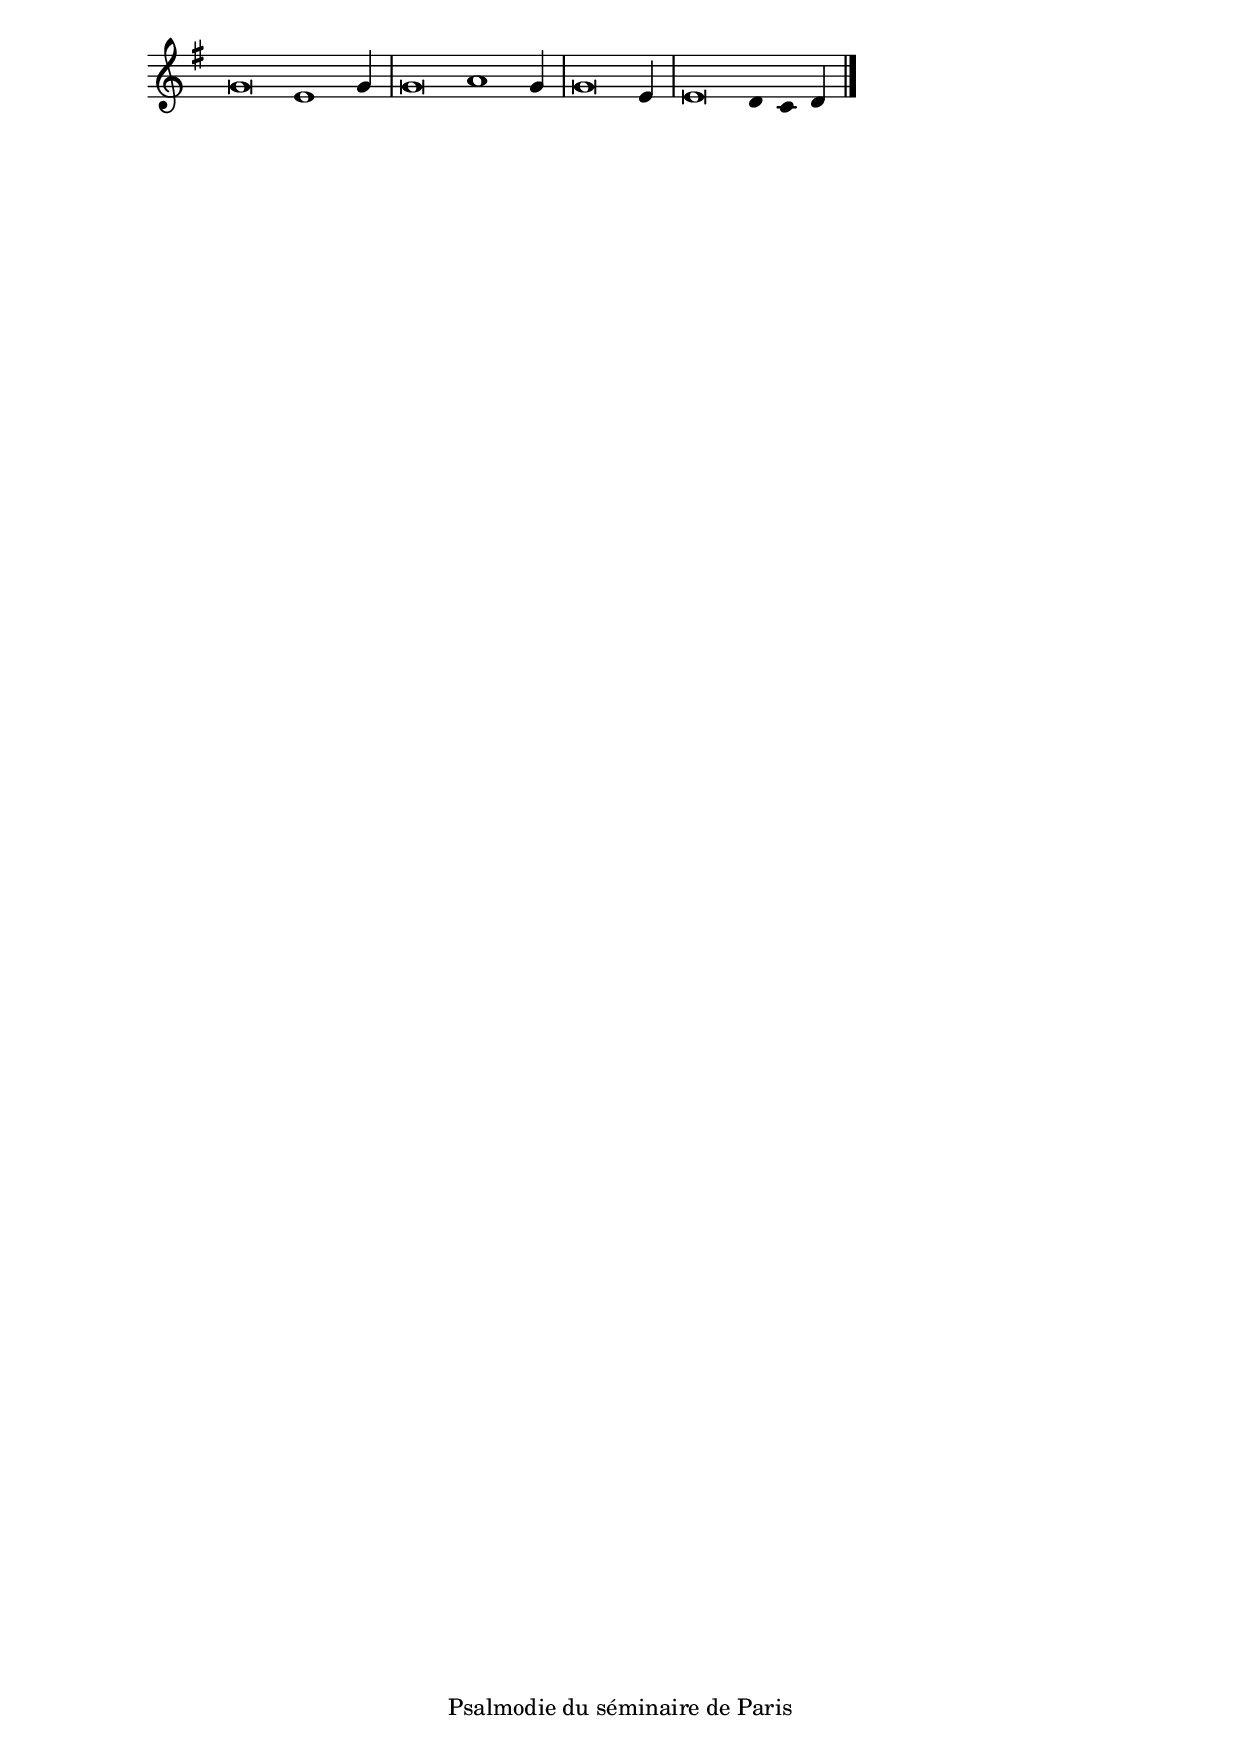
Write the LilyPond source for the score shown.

\version "2.20.0"
\language "italiano"

stemOff = \hide Staff.Stem
stemOn  = \undo \stemOff

\header {
  %title = "Psaume 66"
  %tagline = ##f
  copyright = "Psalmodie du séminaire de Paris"
}

\score {
  \new Staff \with { \remove "Time_signature_engraver" }
  \relative
  {
    \key sol \major
    \cadenzaOn
    \stemOff sol'\breve mi1 \stemOn sol4
    \bar "|"
    \stemOff sol\breve la1 \stemOn sol4
    \bar "|"
    \stemOff sol\breve \stemOn mi4
    \bar "|"
    \stemOff mi\breve re4 do4 \stemOn re4
    \bar "|."
  }
}